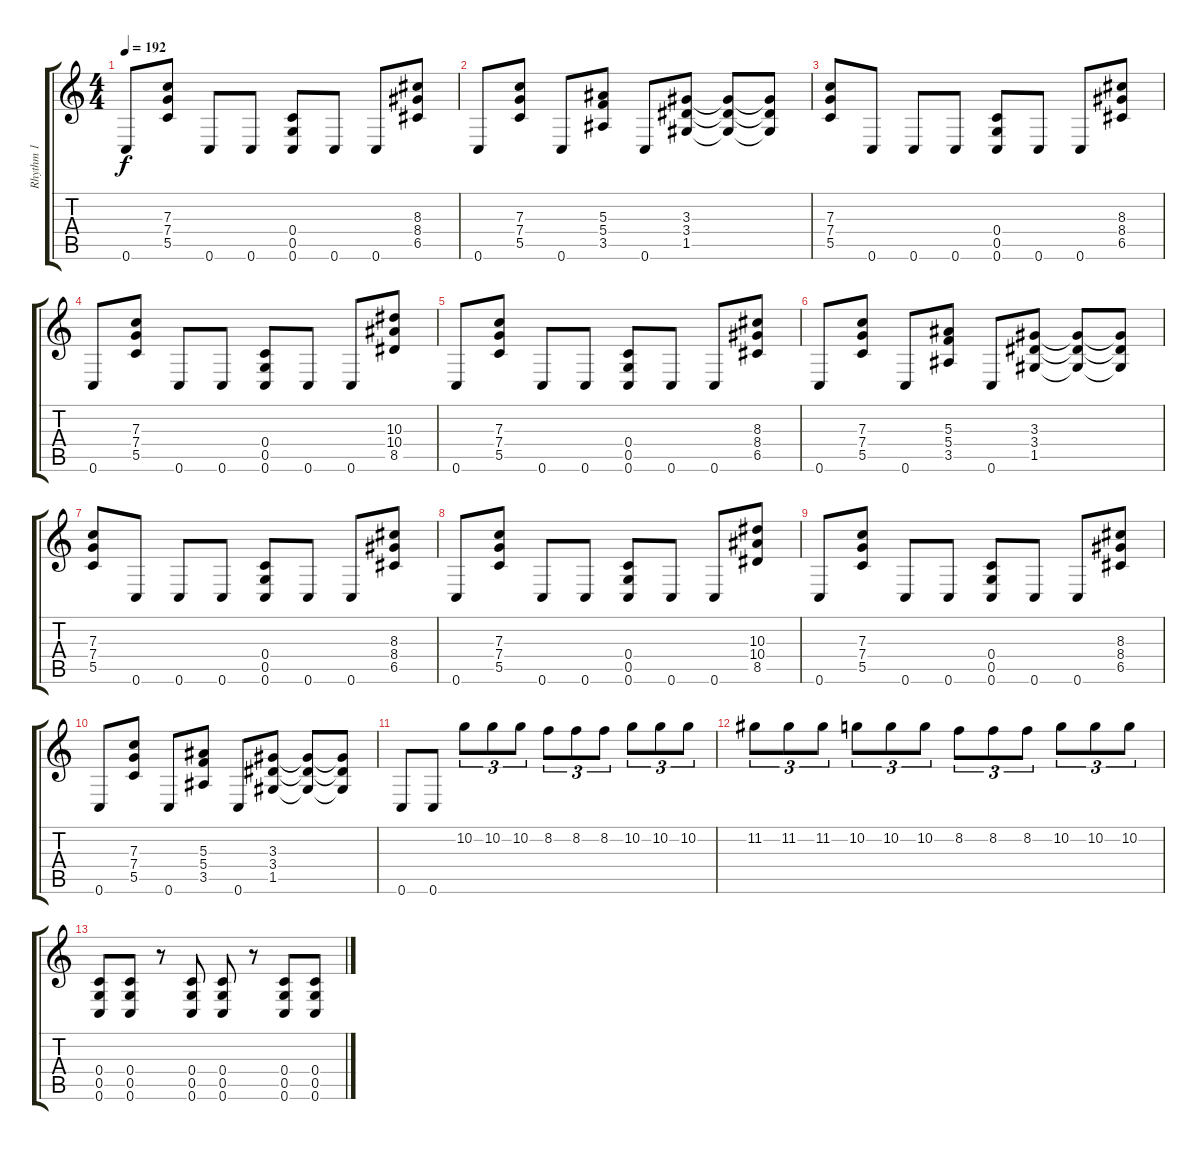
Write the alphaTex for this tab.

\track ("Rhythm 1" "Rhythm 1") {instrument overdrivenguitar}
\staff {score tabs}
\tuning (D4 A3 F3 C3 G2 C2) {hide}
\ts (4 4)
\tempo 192
\clef g2
\ks c
0.6.8{dy f} (7.3 7.4 5.5).8 0.6.8 0.6.8 (0.4 0.5 0.6).8 0.6.8 0.6.8 (8.3 8.4 6.5).8 |
0.6.8 (7.3 7.4 5.5).8 0.6.8 (5.3 5.4 3.5).8 0.6.8 (3.3 3.4 1.5).8 (3.3{t} 3.4{t} 1.5{t}).8 (3.3{t} 3.4{t} 1.5{t}).8 |
(7.3 7.4 5.5).8 0.6.8 0.6.8 0.6.8 (0.4 0.5 0.6).8 0.6.8 0.6.8 (8.3 8.4 6.5).8 |
0.6.8 (7.3 7.4 5.5).8 0.6.8 0.6.8 (0.4 0.5 0.6).8 0.6.8 0.6.8 (10.3 10.4 8.5).8 |
0.6.8 (7.3 7.4 5.5).8 0.6.8 0.6.8 (0.4 0.5 0.6).8 0.6.8 0.6.8 (8.3 8.4 6.5).8 |
0.6.8 (7.3 7.4 5.5).8 0.6.8 (5.3 5.4 3.5).8 0.6.8 (3.3 3.4 1.5).8 (3.3{t} 3.4{t} 1.5{t}).8 (3.3{t} 3.4{t} 1.5{t}).8 |
(7.3 7.4 5.5).8 0.6.8 0.6.8 0.6.8 (0.4 0.5 0.6).8 0.6.8 0.6.8 (8.3 8.4 6.5).8 |
0.6.8 (7.3 7.4 5.5).8 0.6.8 0.6.8 (0.4 0.5 0.6).8 0.6.8 0.6.8 (10.3 10.4 8.5).8 |
0.6.8 (7.3 7.4 5.5).8 0.6.8 0.6.8 (0.4 0.5 0.6).8 0.6.8 0.6.8 (8.3 8.4 6.5).8 |
0.6.8 (7.3 7.4 5.5).8 0.6.8 (5.3 5.4 3.5).8 0.6.8 (3.3 3.4 1.5).8 (3.3{t} 3.4{t} 1.5{t}).8 (3.3{t} 3.4{t} 1.5{t}).8 |
0.6.8 0.6.8 10.2.8{tu (3 2)} 10.2.8{tu (3 2)} 10.2.8{tu (3 2)} 8.2.8{tu (3 2)} 8.2.8{tu (3 2)} 8.2.8{tu (3 2)} 10.2.8{tu (3 2)} 10.2.8{tu (3 2)} 10.2.8{tu (3 2)} |
11.2.8{tu (3 2)} 11.2.8{tu (3 2)} 11.2.8{tu (3 2)} 10.2.8{tu (3 2)} 10.2.8{tu (3 2)} 10.2.8{tu (3 2)} 8.2.8{tu (3 2)} 8.2.8{tu (3 2)} 8.2.8{tu (3 2)} 10.2.8{tu (3 2)} 10.2.8{tu (3 2)} 10.2.8{tu (3 2)} |
(0.4 0.5 0.6).8 (0.4 0.5 0.6).8 r.8 (0.4 0.5 0.6).8 (0.4 0.5 0.6).8 r.8 (0.4 0.5 0.6).8 (0.4 0.5 0.6).8
